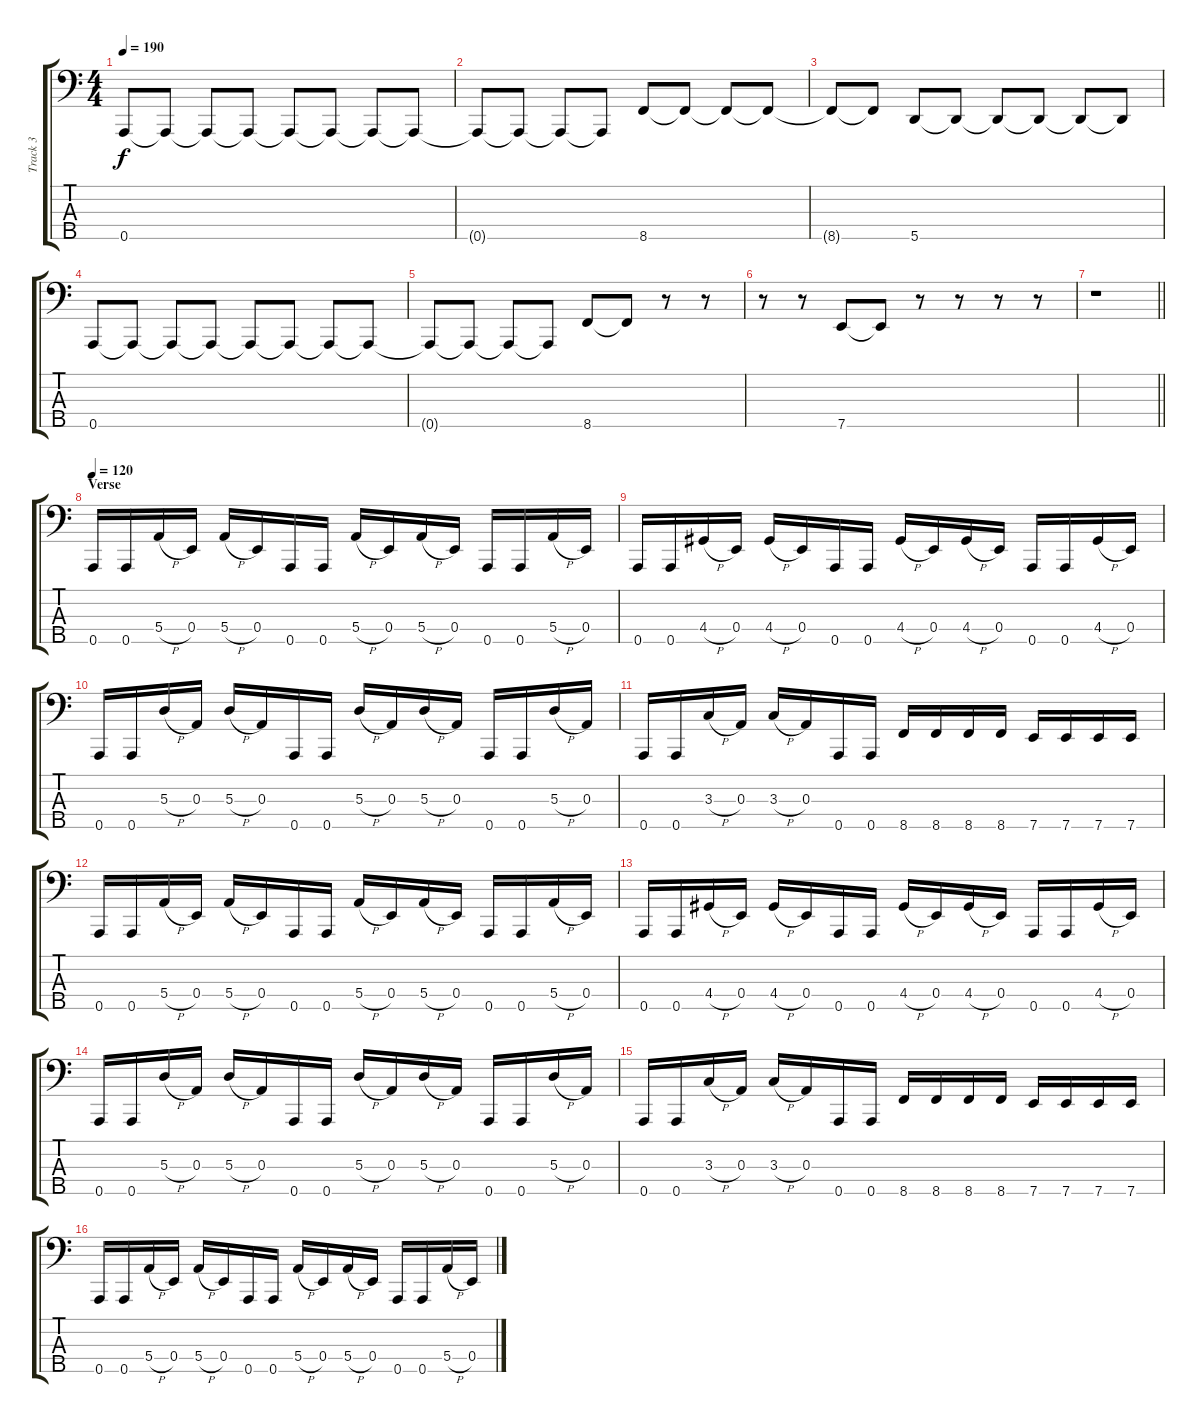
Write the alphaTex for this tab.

\track ("Track 3" "Track 3") {instrument slapbass1}
\staff {score tabs}
\tuning (G2 D2 A1 E1 A0) {hide}
\ts (4 4)
\tempo 190
\clef f4
\ks c
0.5.8{dy f} 0.5{t}.8 0.5{t}.8 0.5{t}.8 0.5{t}.8 0.5{t}.8 0.5{t}.8 0.5{t}.8 |
0.5{t}.8 0.5{t}.8 0.5{t}.8 0.5{t}.8 8.5.8 8.5{t}.8 8.5{t}.8 8.5{t}.8 |
8.5{t}.8 8.5{t}.8 5.5.8 5.5{t}.8 5.5{t}.8 5.5{t}.8 5.5{t}.8 5.5{t}.8 |
0.5.8 0.5{t}.8 0.5{t}.8 0.5{t}.8 0.5{t}.8 0.5{t}.8 0.5{t}.8 0.5{t}.8 |
0.5{t}.8 0.5{t}.8 0.5{t}.8 0.5{t}.8 8.5.8 8.5{t}.8 r.8 r.8 |
r.8 r.8 7.5.8 7.5{t}.8 r.8 r.8 r.8 r.8 |
\barLineRight lightlight
r.1 |
\section ("" "Verse")
\tempo 120
0.5.16 0.5.16 5.4{h}.16 0.4.16 5.4{h}.16 0.4.16 0.5.16 0.5.16 5.4{h}.16 0.4.16 5.4{h}.16 0.4.16 0.5.16 0.5.16 5.4{h}.16 0.4.16 |
0.5.16 0.5.16 4.4{h}.16 0.4.16 4.4{h}.16 0.4.16 0.5.16 0.5.16 4.4{h}.16 0.4.16 4.4{h}.16 0.4.16 0.5.16 0.5.16 4.4{h}.16 0.4.16 |
0.5.16 0.5.16 5.3{h}.16 0.3.16 5.3{h}.16 0.3.16 0.5.16 0.5.16 5.3{h}.16 0.3.16 5.3{h}.16 0.3.16 0.5.16 0.5.16 5.3{h}.16 0.3.16 |
0.5.16 0.5.16 3.3{h}.16 0.3.16 3.3{h}.16 0.3.16 0.5.16 0.5.16 8.5.16 8.5.16 8.5.16 8.5.16 7.5.16 7.5.16 7.5.16 7.5.16 |
0.5.16 0.5.16 5.4{h}.16 0.4.16 5.4{h}.16 0.4.16 0.5.16 0.5.16 5.4{h}.16 0.4.16 5.4{h}.16 0.4.16 0.5.16 0.5.16 5.4{h}.16 0.4.16 |
0.5.16 0.5.16 4.4{h}.16 0.4.16 4.4{h}.16 0.4.16 0.5.16 0.5.16 4.4{h}.16 0.4.16 4.4{h}.16 0.4.16 0.5.16 0.5.16 4.4{h}.16 0.4.16 |
0.5.16 0.5.16 5.3{h}.16 0.3.16 5.3{h}.16 0.3.16 0.5.16 0.5.16 5.3{h}.16 0.3.16 5.3{h}.16 0.3.16 0.5.16 0.5.16 5.3{h}.16 0.3.16 |
0.5.16 0.5.16 3.3{h}.16 0.3.16 3.3{h}.16 0.3.16 0.5.16 0.5.16 8.5.16 8.5.16 8.5.16 8.5.16 7.5.16 7.5.16 7.5.16 7.5.16 |
0.5.16 0.5.16 5.4{h}.16 0.4.16 5.4{h}.16 0.4.16 0.5.16 0.5.16 5.4{h}.16 0.4.16 5.4{h}.16 0.4.16 0.5.16 0.5.16 5.4{h}.16 0.4.16
